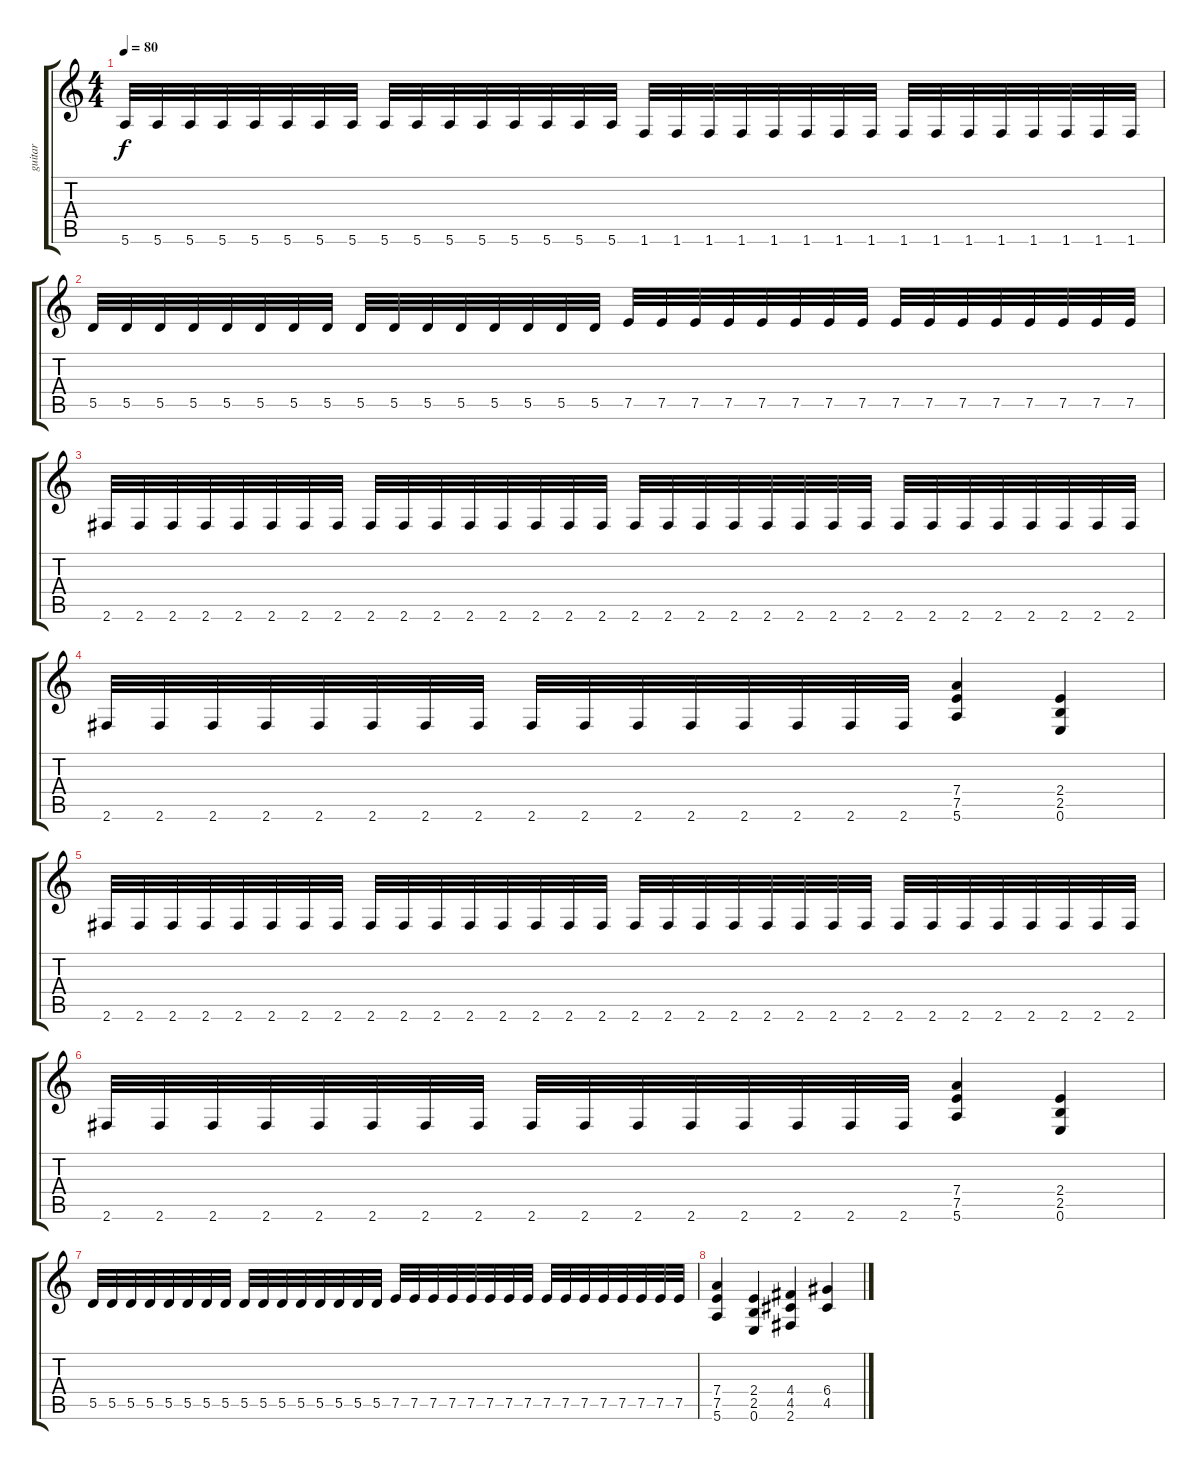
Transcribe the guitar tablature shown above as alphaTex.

\track ("guitar" "guitar") {instrument distortionguitar}
\staff {score tabs}
\tuning (E4 B3 G3 D3 A2 E2) {hide}
\ts (4 4)
\tempo 80
\clef g2
\ks c
5.6.32{dy f} 5.6.32 5.6.32 5.6.32 5.6.32 5.6.32 5.6.32 5.6.32 5.6.32 5.6.32 5.6.32 5.6.32 5.6.32 5.6.32 5.6.32 5.6.32 1.6.32 1.6.32 1.6.32 1.6.32 1.6.32 1.6.32 1.6.32 1.6.32 1.6.32 1.6.32 1.6.32 1.6.32 1.6.32 1.6.32 1.6.32 1.6.32 |
5.5.32 5.5.32 5.5.32 5.5.32 5.5.32 5.5.32 5.5.32 5.5.32 5.5.32 5.5.32 5.5.32 5.5.32 5.5.32 5.5.32 5.5.32 5.5.32 7.5.32 7.5.32 7.5.32 7.5.32 7.5.32 7.5.32 7.5.32 7.5.32 7.5.32 7.5.32 7.5.32 7.5.32 7.5.32 7.5.32 7.5.32 7.5.32 |
2.6.32 2.6.32 2.6.32 2.6.32 2.6.32 2.6.32 2.6.32 2.6.32 2.6.32 2.6.32 2.6.32 2.6.32 2.6.32 2.6.32 2.6.32 2.6.32 2.6.32 2.6.32 2.6.32 2.6.32 2.6.32 2.6.32 2.6.32 2.6.32 2.6.32 2.6.32 2.6.32 2.6.32 2.6.32 2.6.32 2.6.32 2.6.32 |
2.6.32 2.6.32 2.6.32 2.6.32 2.6.32 2.6.32 2.6.32 2.6.32 2.6.32 2.6.32 2.6.32 2.6.32 2.6.32 2.6.32 2.6.32 2.6.32 (7.4 7.5 5.6).4 (2.4 2.5 0.6).4 |
2.6.32 2.6.32 2.6.32 2.6.32 2.6.32 2.6.32 2.6.32 2.6.32 2.6.32 2.6.32 2.6.32 2.6.32 2.6.32 2.6.32 2.6.32 2.6.32 2.6.32 2.6.32 2.6.32 2.6.32 2.6.32 2.6.32 2.6.32 2.6.32 2.6.32 2.6.32 2.6.32 2.6.32 2.6.32 2.6.32 2.6.32 2.6.32 |
2.6.32 2.6.32 2.6.32 2.6.32 2.6.32 2.6.32 2.6.32 2.6.32 2.6.32 2.6.32 2.6.32 2.6.32 2.6.32 2.6.32 2.6.32 2.6.32 (7.4 7.5 5.6).4 (2.4 2.5 0.6).4 |
5.5.32 5.5.32 5.5.32 5.5.32 5.5.32 5.5.32 5.5.32 5.5.32 5.5.32 5.5.32 5.5.32 5.5.32 5.5.32 5.5.32 5.5.32 5.5.32 7.5.32 7.5.32 7.5.32 7.5.32 7.5.32 7.5.32 7.5.32 7.5.32 7.5.32 7.5.32 7.5.32 7.5.32 7.5.32 7.5.32 7.5.32 7.5.32 |
(7.4 7.5 5.6).4 (2.4 2.5 0.6).4 (4.4 4.5 2.6).4 (6.4 4.5).4
